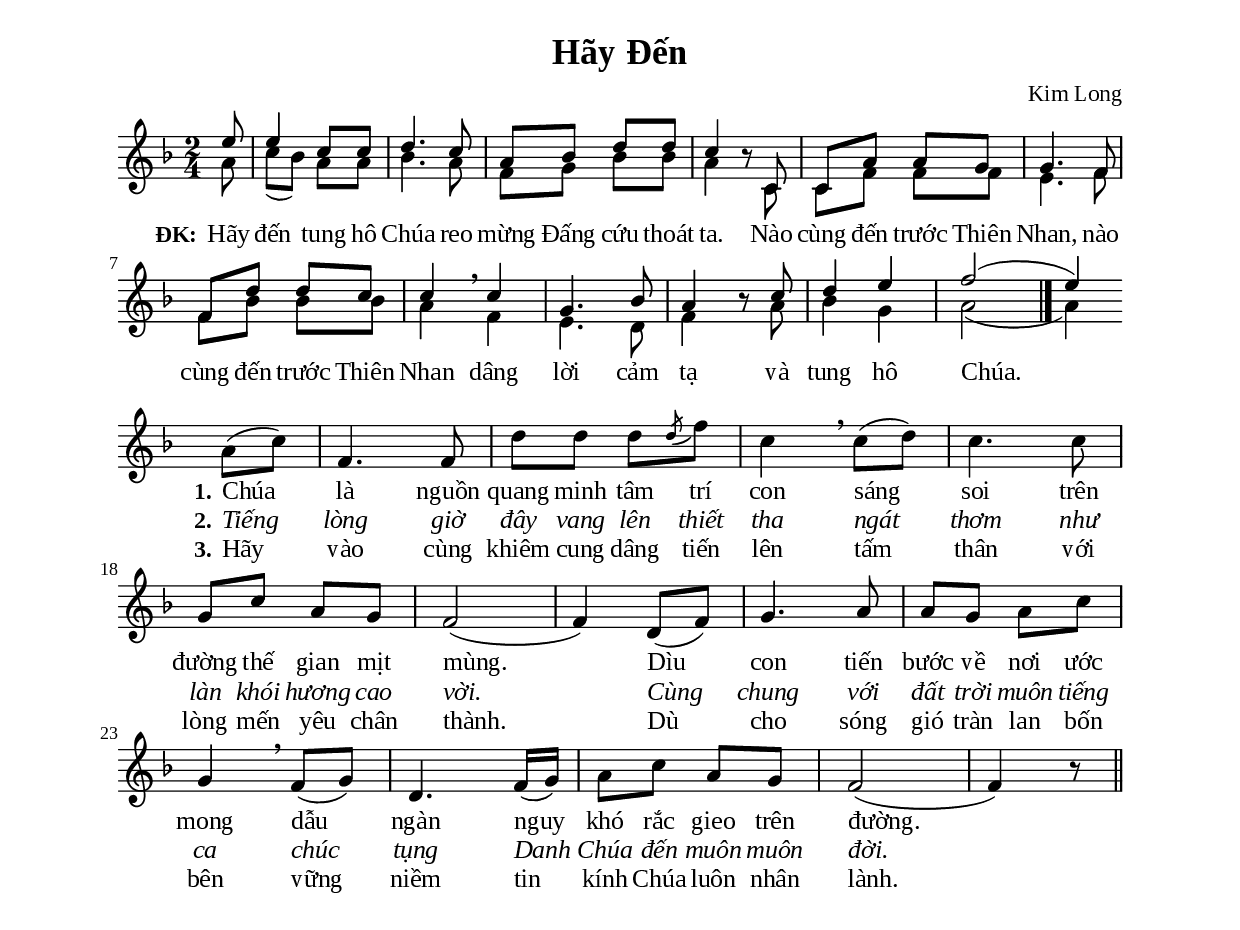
% Cài đặt chung
\version "2.20.0"
\include "english.ly"

\header {
  title = "Hãy Đến"
  composer = "Kim Long"
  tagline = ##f
}

global = {
  \key f \major
  \time 2/4
}

\paper {
  #(set-paper-size "a4")
  top-margin = 15\mm
  bottom-margin = 15\mm
  left-margin = 20\mm
  right-margin = 20\mm
  indent = #0
  #(define fonts
	 (make-pango-font-tree "Liberation Serif"
	 		       "Liberation Serif"
			       "Liberation Serif"
			       (/ 20 20)))
}

inNghieng = { \override LyricText.font-shape = #'italic }

% Nhạc điệp khúc
nhacDiepKhucSop = \relative c'' {
  \partial 8 e8 |
  e4 c8 c |
  d4. c8 |
  a bf d d |
  c4 r8 c, |
  c a' a g |
  g4. f8 |
  f d' d c |
  c4 \breathe c |
  g4. bf8 |
  a4 r8 c |
  d4 e |
  f2 ( \bar "|."
  e4)
}

nhacDiepKhucBass = \relative c'' {
  \partial 8 a8 |
  c8 (bf) a a |
  bf4. a8 |
  f g bf bf |
  a4 r8 c,8 |
  c f f f |
  e4. f8 |
  f bf bf bf |
  a4 f |
  e4. d8 |
  f4 r8 a |
  bf4 g |
  a2 (|
  a4)
}

% Nhạc phiên khúc
nhacPhienKhuc = \relative c'' {
  \set Score.currentBarNumber = #14
  \partial 4 a8 (c) |
  f,4. f8 |
  d' d d \acciaccatura d f |
  c4 \breathe c8 (d) |
  c4. c8 |
  g c a g |
  f2 ( |
  f4) d8 (f) |
  g4. a8 |
  a g a c |
  g4 \breathe f8 (g) |
  d4. f16 (g) |
  a8 c a g |
  f2 ( |
  f4) r8 \bar "||"
}

% Lời điệp khúc
loiDiepKhuc = \lyricmode {
  \set stanza = #"ĐK:"
  Hãy đến tung hô Chúa
  reo mừng Đấng cứu thoát ta.
  Nào cùng đến trước Thiên Nhan,
  nào cùng đến trước Thiên Nhan
  dâng lời cảm tạ và tung hô Chúa.
}

% Lời phiên khúc
loiPhienKhucMot = \lyricmode {
  \set stanza = #"1."
  Chúa là nguồn quang minh tâm trí con
  sáng soi trên đường thế gian mịt mùng.
  Dìu con tiến bước về nơi ước mong
  dẫu ngàn nguy khó rắc gieo trên đường.
}

loiPhienKhucHai = \lyricmode {
  \set stanza = #"2."
  Tiếng lòng giờ đây vang lên thiết tha
  ngát thơm như làn khói hương cao vời.
  Cùng chung với đất trời muôn tiếng ca
  chúc tụng Danh Chúa đến muôn muôn đời.
}

loiPhienKhucBa = \lyricmode {
  \set stanza = #"3."
  Hãy vào cùng khiêm cung dâng tiến lên
  tấm thân với lòng mến yêu chân thành.
  Dù cho sóng gió tràn lan bốn bên
  vững niềm tin kính Chúa luôn nhân lành.
}

% Dàn trang
\score {
  \new ChoirStaff <<
    \new Staff = chorus \with {
        \consists "Merge_rests_engraver"
      }
      <<
      \new Voice = "sopranos" {
        \voiceOne \global \stemUp \nhacDiepKhucSop
      }
      \new Voice = "basses" {
        \voiceTwo \global \stemDown \nhacDiepKhucBass
      }
    >>
    \new Lyrics = basses
    \context Lyrics = basses \lyricsto sopranos \loiDiepKhuc
  >>
}

\score {
  \new ChoirStaff <<
    \new Staff = verses <<
      \override Staff.TimeSignature.transparent = ##t
      \new Voice = "verse" {
        \global \stemNeutral \nhacPhienKhuc
      }
    >>
    \new Lyrics \lyricsto verse \loiPhienKhucMot
    \new Lyrics \with \inNghieng \lyricsto verse \loiPhienKhucHai
    \new Lyrics \lyricsto verse \loiPhienKhucBa
  >>
}
